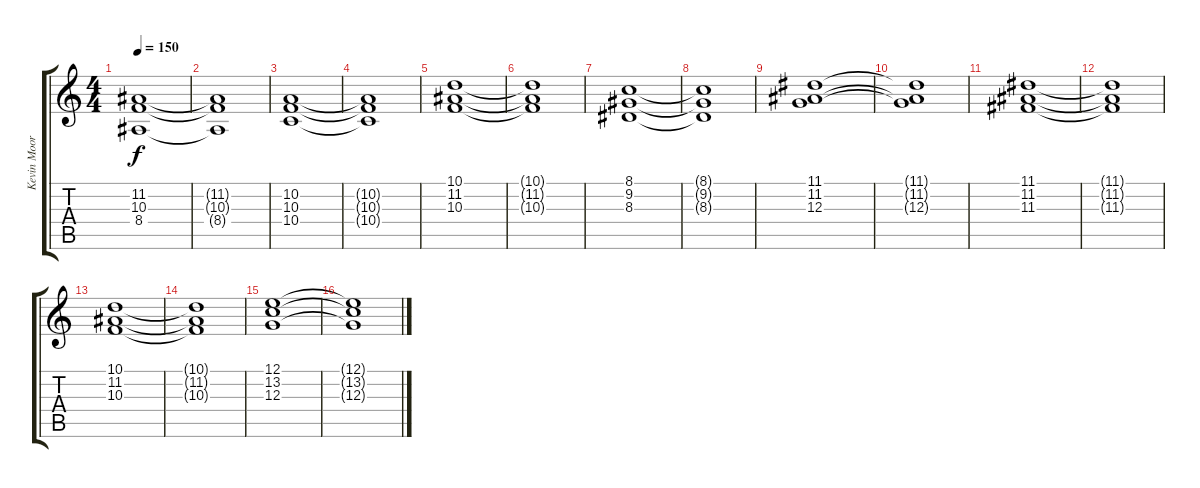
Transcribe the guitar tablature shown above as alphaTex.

\track ("Kevin Moore: Keyboard" "Kevin Moor") {instrument pad7halo}
\staff {score tabs}
\tuning (E4 B3 G3 D3 A2 E2) {hide}
\ts (4 4)
\tempo 150
\clef g2
\ks c
(11.2 10.3 8.4).1{dy f} |
(11.2{t} 10.3{t} 8.4{t}).1 |
(10.2 10.3 10.4).1 |
(10.2{t} 10.3{t} 10.4{t}).1 |
(10.1 11.2 10.3).1 |
(10.1{t} 11.2{t} 10.3{t}).1 |
(8.1 9.2 8.3).1 |
(8.1{t} 9.2{t} 8.3{t}).1 |
(11.1 11.2 12.3).1 |
(11.1{t} 11.2{t} 12.3{t}).1 |
(11.1 11.2 11.3).1 |
(11.1{t} 11.2{t} 11.3{t}).1 |
(10.1 11.2 10.3).1 |
(10.1{t} 11.2{t} 10.3{t}).1 |
(12.1 13.2 12.3).1 |
(12.1{t} 13.2{t} 12.3{t}).1
